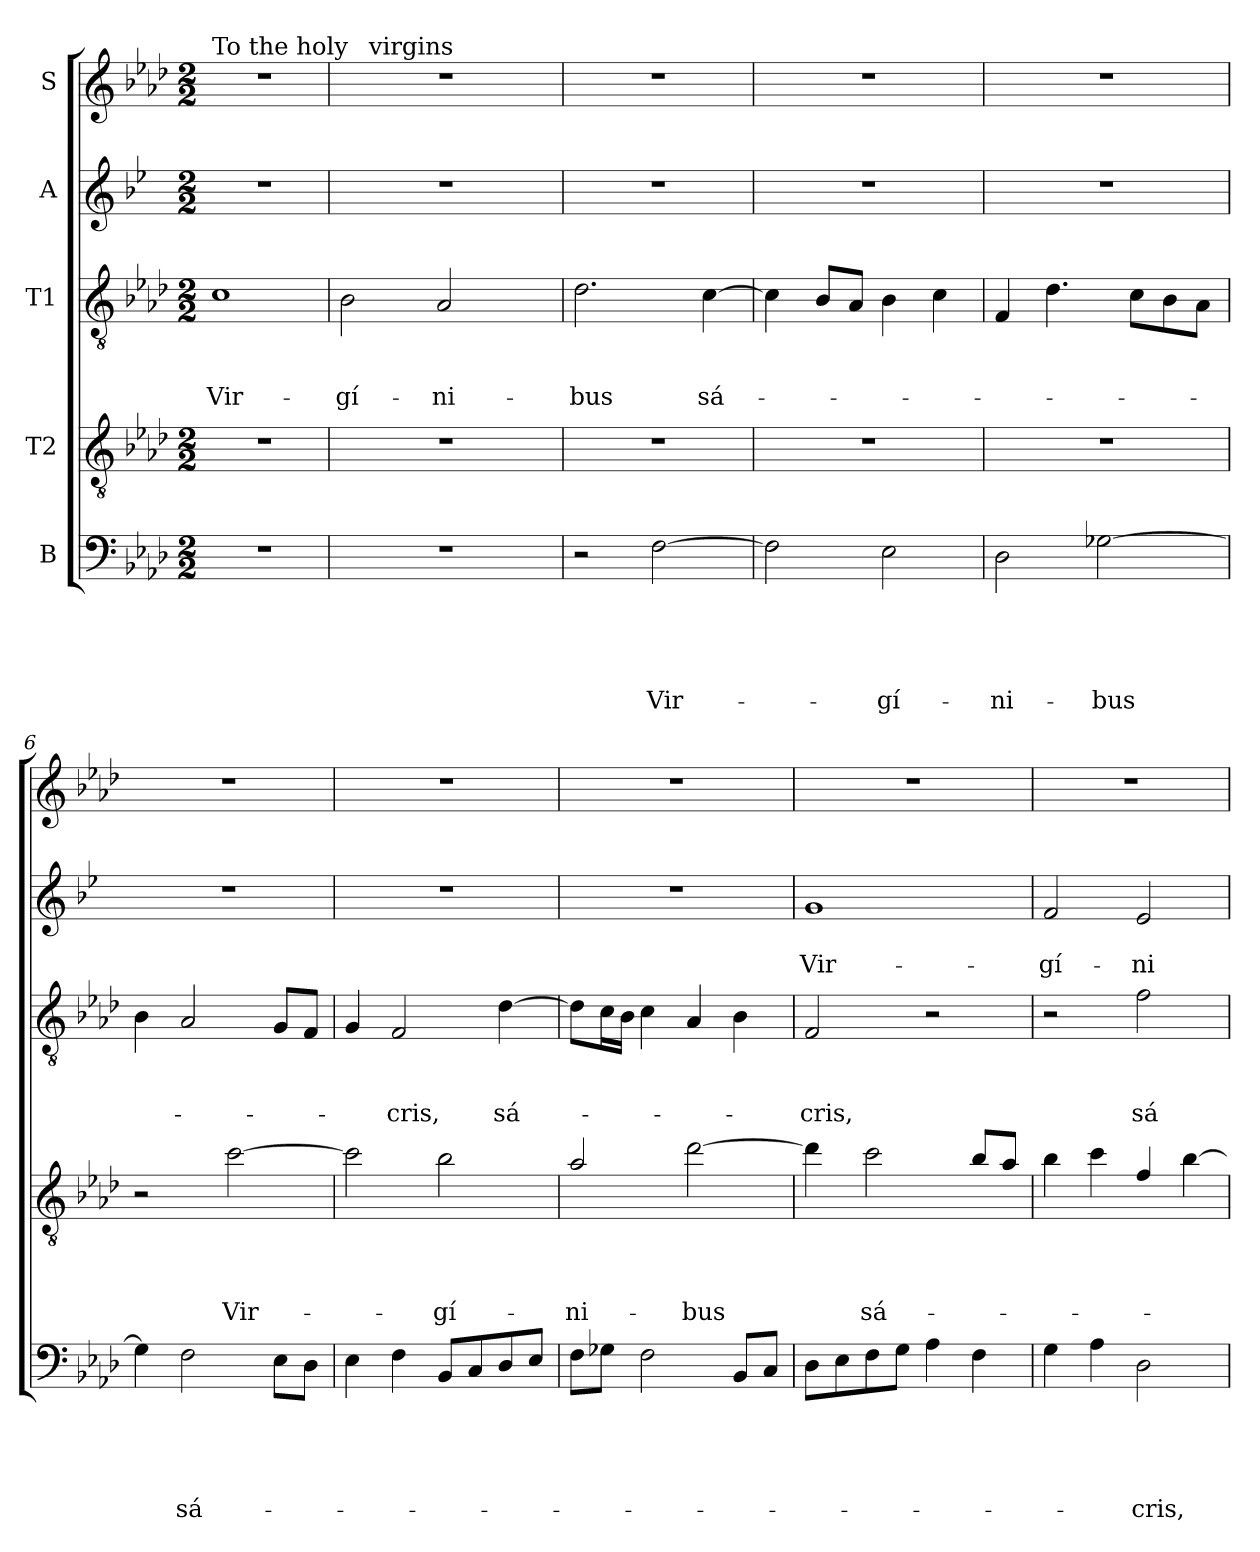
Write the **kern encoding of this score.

**kern	**text	**text	**text	**text	**text	**kern	**text	**text	**text	**text	**kern	**text	**text	**text	**kern	**text	**text	**kern
*part5	*part5	*part5	*part5	*part5	*part5	*part4	*part4	*part4	*part4	*part4	*part3	*part3	*part3	*part3	*part2	*part2	*part2	*part1
*staff5	*staff5	*staff5	*staff5	*staff5	*staff5	*staff4	*staff4	*staff4	*staff4	*staff4	*staff3	*staff3	*staff3	*staff3	*staff2	*staff2	*staff2	*staff1
*I"B	*	*	*	*	*	*I"T2	*	*	*	*	*I"T1	*	*	*	*I"A	*	*	*I"S
*clefF4	*	*	*	*	*	*clefGv2	*	*	*	*	*clefGv2	*	*	*	*clefG2	*	*	*clefG2
*	*	*	*	*	*	*ITrd8c14	*	*	*	*	*	*	*	*	*ITrd1c2	*	*	*
*k[b-e-a-d-]	*	*	*	*	*	*k[b-e-a-d-]	*	*	*	*	*k[b-e-a-d-]	*	*	*	*k[b-e-a-d-]	*	*	*k[b-e-a-d-]
*A-:	*	*	*	*	*	*A-:	*	*	*	*	*A-:	*	*	*	*A-:	*	*	*A-:
*M2/2	*	*	*	*	*	*M2/2	*	*	*	*	*M2/2	*	*	*	*M2/2	*	*	*M2/2
=1	=1	=1	=1	=1	=1	=1	=1	=1	=1	=1	=1	=1	=1	=1	=1	=1	=1	=1
!	!	!	!	!	!	!	!	!	!	!	!	!	!	!	!	!	!	!LO:TX:a:t=To the holy
!	!	!	!	!	!	!	!	!	!	!	!	!	!	!LO:LY:b	!	!	!	!
1r	.	.	.	.	.	1r	.	.	.	.	1c	.	.	Vir-	1r	.	.	1r
=2	=2	=2	=2	=2	=2	=2	=2	=2	=2	=2	=2	=2	=2	=2	=2	=2	=2	=2
!	!	!	!	!	!	!	!	!	!	!	!	!	!	!LO:LY:b	!	!	!	!
*	*	*	*	*	*	*	*	*	*	*	*	*	*	*	*	*	*	*^
1r	.	.	.	.	.	1r	.	.	.	.	2B-\	.	.	-gí-	1r	.	.	1r	16.ryy
!	!	!	!	!	!	!	!	!	!	!	!	!	!	!	!	!	!	!	!LO:TX:a:t=virgins
.	.	.	.	.	.	.	.	.	.	.	.	.	.	.	.	.	.	.	2ryy
!	!	!	!	!	!	!	!	!	!	!	!	!	!	!LO:LY:b	!	!	!	!	!
.	.	.	.	.	.	.	.	.	.	.	2A-/	.	.	-ni-	.	.	.	.	.
.	.	.	.	.	.	.	.	.	.	.	.	.	.	.	.	.	.	.	4ryy
.	.	.	.	.	.	.	.	.	.	.	.	.	.	.	.	.	.	.	8ryy
.	.	.	.	.	.	.	.	.	.	.	.	.	.	.	.	.	.	.	32ryy
=3	=3	=3	=3	=3	=3	=3	=3	=3	=3	=3	=3	=3	=3	=3	=3	=3	=3	=3	=3
!	!	!	!	!	!	!	!	!	!	!	!	!	!	!LO:LY:b	!	!	!	!	!
*	*	*	*	*	*	*	*	*	*	*	*	*	*	*	*	*	*	*v	*v
2r	.	.	.	.	.	1r	.	.	.	.	2.d-\	.	.	-bus	1r	.	.	1r
!	!	!	!	!	!LO:LY:b	!	!	!	!	!	!	!	!	!	!	!	!	!
[2F\	.	.	.	.	Vir-	.	.	.	.	.	.	.	.	.	.	.	.	.
!	!	!	!	!	!	!	!	!	!	!	!	!	!	!LO:LY:b	!	!	!	!
.	.	.	.	.	.	.	.	.	.	.	[4c\	.	.	sá-	.	.	.	.
=4	=4	=4	=4	=4	=4	=4	=4	=4	=4	=4	=4	=4	=4	=4	=4	=4	=4	=4
2F\]	.	.	.	.	.	1r	.	.	.	.	4c\]	.	.	.	1r	.	.	1r
.	.	.	.	.	.	.	.	.	.	.	8B-/L	.	.	.	.	.	.	.
.	.	.	.	.	.	.	.	.	.	.	8A-/J	.	.	.	.	.	.	.
!	!	!	!	!	!LO:LY:b	!	!	!	!	!	!	!	!	!	!	!	!	!
2E-\	.	.	.	.	-gí-	.	.	.	.	.	4B-\	.	.	.	.	.	.	.
.	.	.	.	.	.	.	.	.	.	.	4c\	.	.	.	.	.	.	.
=5	=5	=5	=5	=5	=5	=5	=5	=5	=5	=5	=5	=5	=5	=5	=5	=5	=5	=5
!	!	!	!	!	!LO:LY:b	!	!	!	!	!	!	!	!	!	!	!	!	!
2D-\	.	.	.	.	-ni-	1r	.	.	.	.	4F/	.	.	.	1r	.	.	1r
.	.	.	.	.	.	.	.	.	.	.	4.d-\	.	.	.	.	.	.	.
!	!	!	!	!	!LO:LY:b	!	!	!	!	!	!	!	!	!	!	!	!	!
[2G-\	.	.	.	.	-bus	.	.	.	.	.	.	.	.	.	.	.	.	.
.	.	.	.	.	.	.	.	.	.	.	8c\L	.	.	.	.	.	.	.
.	.	.	.	.	.	.	.	.	.	.	8B-\	.	.	.	.	.	.	.
.	.	.	.	.	.	.	.	.	.	.	8A-\J	.	.	.	.	.	.	.
=6	=6	=6	=6	=6	=6	=6	=6	=6	=6	=6	=6	=6	=6	=6	=6	=6	=6	=6
4G-\]	.	.	.	.	.	2r	.	.	.	.	4B-\	.	.	.	1r	.	.	1r
!	!	!	!	!	!LO:LY:b	!	!	!	!	!	!	!	!	!	!	!	!	!
2F\	.	.	.	.	sá-	.	.	.	.	.	2A-/	.	.	.	.	.	.	.
!	!	!	!	!	!	!	!	!	!	!LO:LY:b	!	!	!	!	!	!	!	!
.	.	.	.	.	.	[2c\	.	.	.	Vir-	.	.	.	.	.	.	.	.
8E-\L	.	.	.	.	.	.	.	.	.	.	8G/L	.	.	.	.	.	.	.
8D-\J	.	.	.	.	.	.	.	.	.	.	8F/J	.	.	.	.	.	.	.
!!LO:PB:g=z
=7	=7	=7	=7	=7	=7	=7	=7	=7	=7	=7	=7	=7	=7	=7	=7	=7	=7	=7
4E-\	.	.	.	.	.	2c\]	.	.	.	.	4G/	.	.	.	1r	.	.	1r
!	!	!	!	!	!	!	!	!	!	!	!	!	!	!LO:LY:b	!	!	!	!
4F\	.	.	.	.	.	.	.	.	.	.	2F/	.	.	-cris,	.	.	.	.
!	!	!	!	!	!	!	!	!	!	!LO:LY:b	!	!	!	!	!	!	!	!
8BB-/L	.	.	.	.	.	2B-\	.	.	.	-gí-	.	.	.	.	.	.	.	.
8C/	.	.	.	.	.	.	.	.	.	.	.	.	.	.	.	.	.	.
!	!	!	!	!	!	!	!	!	!	!	!	!	!	!LO:LY:b	!	!	!	!
8D-/	.	.	.	.	.	.	.	.	.	.	[4d-\	.	.	sá-	.	.	.	.
8E-/J	.	.	.	.	.	.	.	.	.	.	.	.	.	.	.	.	.	.
=8	=8	=8	=8	=8	=8	=8	=8	=8	=8	=8	=8	=8	=8	=8	=8	=8	=8	=8
!	!	!	!	!	!	!	!	!	!	!LO:LY:b	!	!	!	!	!	!	!	!
8F\L	.	.	.	.	.	2A-/	.	.	.	-ni-	8d-\L]	.	.	.	1r	.	.	1r
8G-\J	.	.	.	.	.	.	.	.	.	.	16c\L	.	.	.	.	.	.	.
.	.	.	.	.	.	.	.	.	.	.	16B-\JJ	.	.	.	.	.	.	.
2F\	.	.	.	.	.	.	.	.	.	.	4c\	.	.	.	.	.	.	.
!	!	!	!	!	!	!	!	!	!	!LO:LY:b	!	!	!	!	!	!	!	!
.	.	.	.	.	.	[2d-\	.	.	.	-bus	4A-/	.	.	.	.	.	.	.
8BB-/L	.	.	.	.	.	.	.	.	.	.	4B-\	.	.	.	.	.	.	.
8C/J	.	.	.	.	.	.	.	.	.	.	.	.	.	.	.	.	.	.
=9	=9	=9	=9	=9	=9	=9	=9	=9	=9	=9	=9	=9	=9	=9	=9	=9	=9	=9
!	!	!	!	!	!	!	!	!	!	!	!	!	!	!LO:LY:b	!	!	!LO:LY:b	!
8D-\L	.	.	.	.	.	4d-\]	.	.	.	.	2F/	.	.	-cris,	1f	.	Vir-	1r
8E-\	.	.	.	.	.	.	.	.	.	.	.	.	.	.	.	.	.	.
!	!	!	!	!	!	!	!	!	!	!LO:LY:b	!	!	!	!	!	!	!	!
8F\	.	.	.	.	.	2c\	.	.	.	sá-	.	.	.	.	.	.	.	.
8G\J	.	.	.	.	.	.	.	.	.	.	.	.	.	.	.	.	.	.
4A-\	.	.	.	.	.	.	.	.	.	.	2r	.	.	.	.	.	.	.
4F\	.	.	.	.	.	8B-/L	.	.	.	.	.	.	.	.	.	.	.	.
.	.	.	.	.	.	8A-/J	.	.	.	.	.	.	.	.	.	.	.	.
=10	=10	=10	=10	=10	=10	=10	=10	=10	=10	=10	=10	=10	=10	=10	=10	=10	=10	=10
!	!	!	!	!	!	!	!	!	!	!	!	!	!	!	!	!	!LO:LY:b	!
4G\	.	.	.	.	.	4B-\	.	.	.	.	2r	.	.	.	2e-/	.	-gí-	1r
4A-\	.	.	.	.	.	4c\	.	.	.	.	.	.	.	.	.	.	.	.
!	!	!	!	!	!LO:LY:b	!	!	!	!	!	!	!	!	!LO:LY:b	!	!	!LO:LY:b	!
2D-\	.	.	.	.	-cris,	4F/	.	.	.	.	2f\	.	.	sá-	2d-/	.	-ni-	.
.	.	.	.	.	.	[4B-\	.	.	.	.	.	.	.	.	.	.	.	.
=	=	=	=	=	=	=	=	=	=	=	=	=	=	=	=	=	=	=
*-	*-	*-	*-	*-	*-	*-	*-	*-	*-	*-	*-	*-	*-	*-	*-	*-	*-	*-
